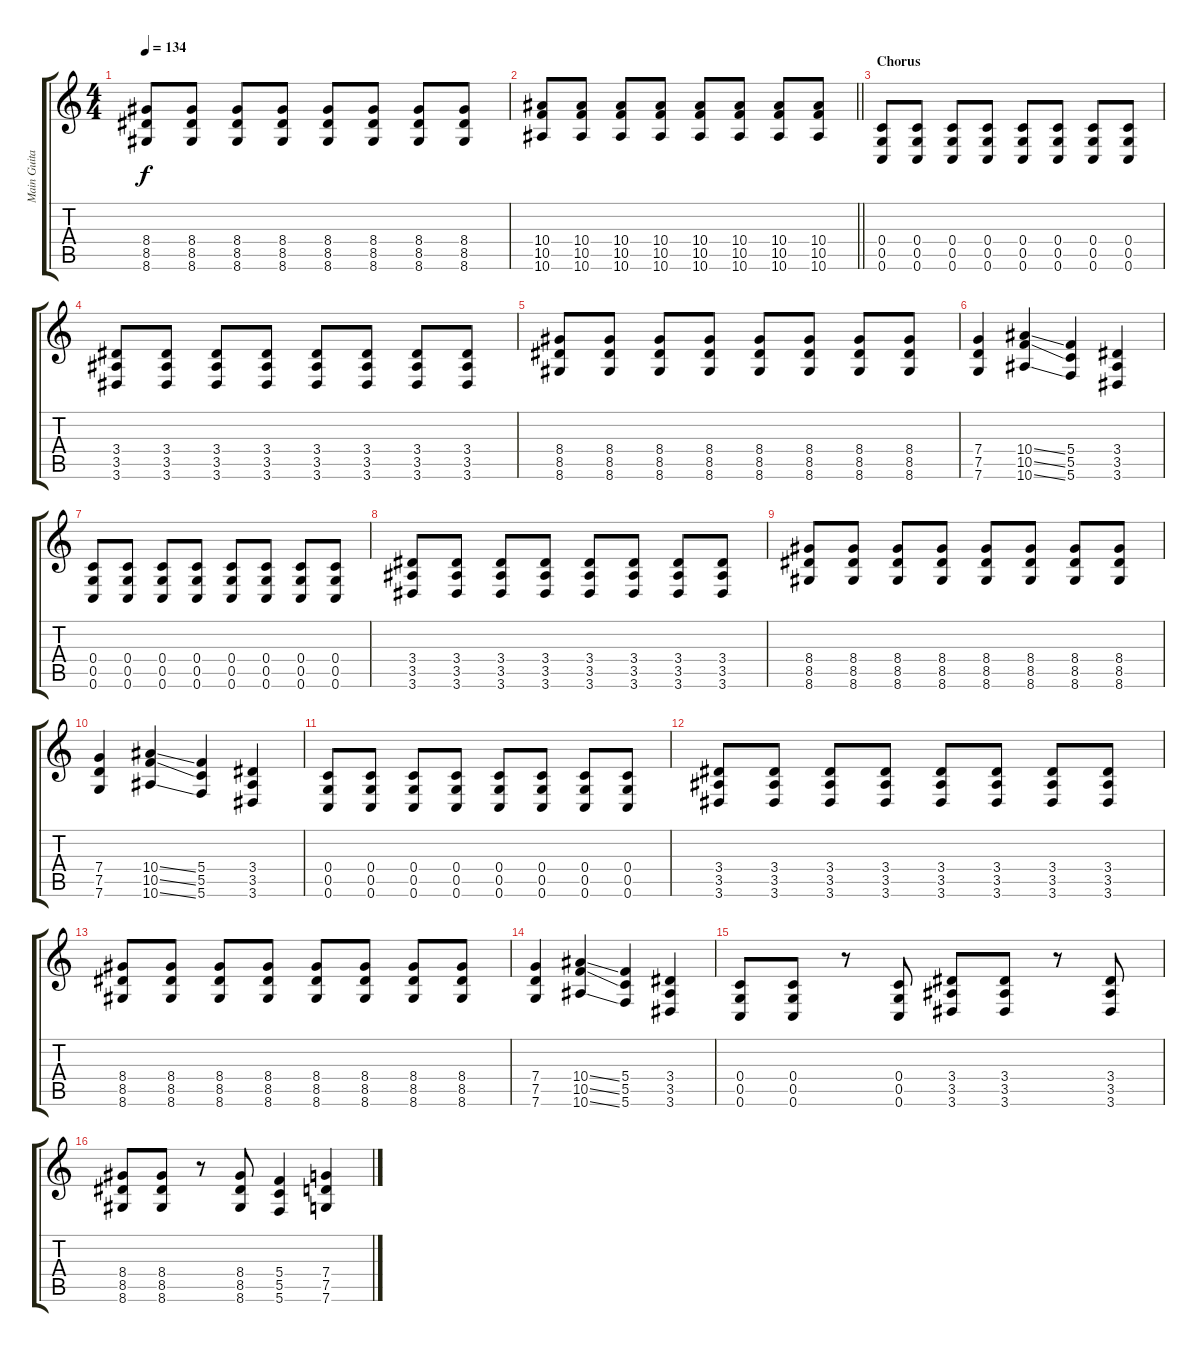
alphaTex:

\track ("Main Guitar (Rythm)" "Main Guita") {instrument distortionguitar}
\staff {score tabs}
\tuning (D4 A3 F3 C3 G2 C2) {hide}
\ts (4 4)
\tempo 134
\clef g2
\ks c
(8.4 8.5 8.6).8{dy f} (8.4 8.5 8.6).8 (8.4 8.5 8.6).8 (8.4 8.5 8.6).8 (8.4 8.5 8.6).8 (8.4 8.5 8.6).8 (8.4 8.5 8.6).8 (8.4 8.5 8.6).8 |
\barLineRight lightlight
(10.4 10.5 10.6).8 (10.4 10.5 10.6).8 (10.4 10.5 10.6).8 (10.4 10.5 10.6).8 (10.4 10.5 10.6).8 (10.4 10.5 10.6).8 (10.4 10.5 10.6).8 (10.4 10.5 10.6).8 |
\section ("" "Chorus")
(0.4 0.5 0.6).8 (0.4 0.5 0.6).8 (0.4 0.5 0.6).8 (0.4 0.5 0.6).8 (0.4 0.5 0.6).8 (0.4 0.5 0.6).8 (0.4 0.5 0.6).8 (0.4 0.5 0.6).8 |
(3.4 3.5 3.6).8 (3.4 3.5 3.6).8 (3.4 3.5 3.6).8 (3.4 3.5 3.6).8 (3.4 3.5 3.6).8 (3.4 3.5 3.6).8 (3.4 3.5 3.6).8 (3.4 3.5 3.6).8 |
(8.4 8.5 8.6).8 (8.4 8.5 8.6).8 (8.4 8.5 8.6).8 (8.4 8.5 8.6).8 (8.4 8.5 8.6).8 (8.4 8.5 8.6).8 (8.4 8.5 8.6).8 (8.4 8.5 8.6).8 |
(7.4 7.5 7.6).4 (10.4{ss} 10.5{ss} 10.6{ss}).4 (5.4 5.5 5.6).4 (3.4 3.5 3.6).4 |
(0.4 0.5 0.6).8 (0.4 0.5 0.6).8 (0.4 0.5 0.6).8 (0.4 0.5 0.6).8 (0.4 0.5 0.6).8 (0.4 0.5 0.6).8 (0.4 0.5 0.6).8 (0.4 0.5 0.6).8 |
(3.4 3.5 3.6).8 (3.4 3.5 3.6).8 (3.4 3.5 3.6).8 (3.4 3.5 3.6).8 (3.4 3.5 3.6).8 (3.4 3.5 3.6).8 (3.4 3.5 3.6).8 (3.4 3.5 3.6).8 |
(8.4 8.5 8.6).8 (8.4 8.5 8.6).8 (8.4 8.5 8.6).8 (8.4 8.5 8.6).8 (8.4 8.5 8.6).8 (8.4 8.5 8.6).8 (8.4 8.5 8.6).8 (8.4 8.5 8.6).8 |
(7.4 7.5 7.6).4 (10.4{ss} 10.5{ss} 10.6{ss}).4 (5.4 5.5 5.6).4 (3.4 3.5 3.6).4 |
(0.4 0.5 0.6).8 (0.4 0.5 0.6).8 (0.4 0.5 0.6).8 (0.4 0.5 0.6).8 (0.4 0.5 0.6).8 (0.4 0.5 0.6).8 (0.4 0.5 0.6).8 (0.4 0.5 0.6).8 |
(3.4 3.5 3.6).8 (3.4 3.5 3.6).8 (3.4 3.5 3.6).8 (3.4 3.5 3.6).8 (3.4 3.5 3.6).8 (3.4 3.5 3.6).8 (3.4 3.5 3.6).8 (3.4 3.5 3.6).8 |
(8.4 8.5 8.6).8 (8.4 8.5 8.6).8 (8.4 8.5 8.6).8 (8.4 8.5 8.6).8 (8.4 8.5 8.6).8 (8.4 8.5 8.6).8 (8.4 8.5 8.6).8 (8.4 8.5 8.6).8 |
(7.4 7.5 7.6).4 (10.4{ss} 10.5{ss} 10.6{ss}).4 (5.4 5.5 5.6).4 (3.4 3.5 3.6).4 |
(0.4 0.5 0.6).8 (0.4 0.5 0.6).8 r.8 (0.4 0.5 0.6).8 (3.4 3.5 3.6).8 (3.4 3.5 3.6).8 r.8 (3.4 3.5 3.6).8 |
(8.4 8.5 8.6).8 (8.4 8.5 8.6).8 r.8 (8.4 8.5 8.6).8 (5.4 5.5 5.6).4 (7.4 7.5 7.6).4
